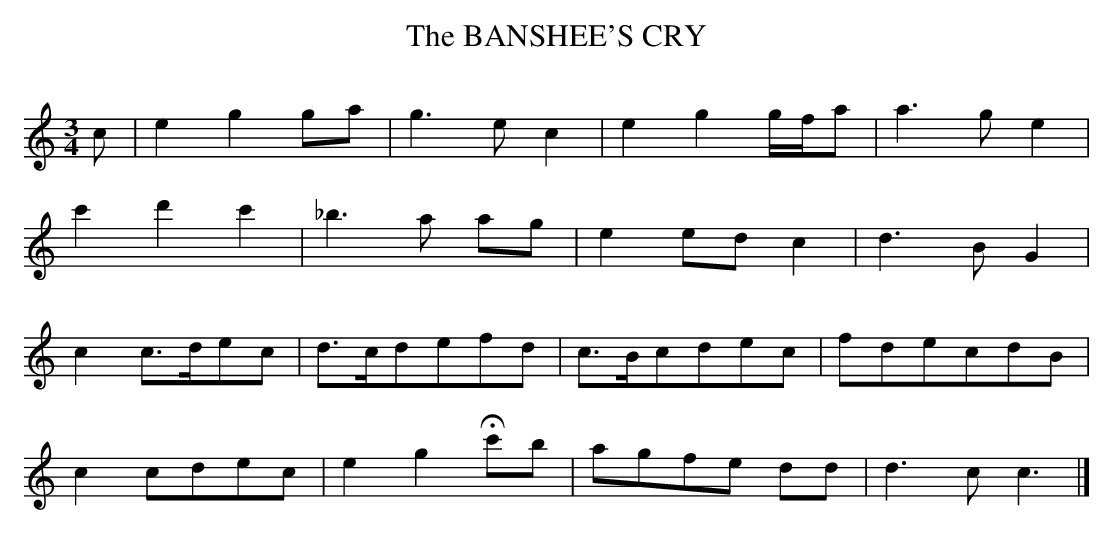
X:1
T:BANSHEE'S CRY, The
Y:"slow"
Q:180
M:3/4
L:1/8
K:C
c|e2g2ga|g3e c2|e2 g2 g/f/a|a3g e2|
c'2 d'2 c'2|_b3a ag|e2 ed c2|d3B G2|
c2c>dec|d>cdefd|c>Bcdec|fdecdB|
c2cdec|e2g2 Hc'b|agfe dd|d3c c3|]
